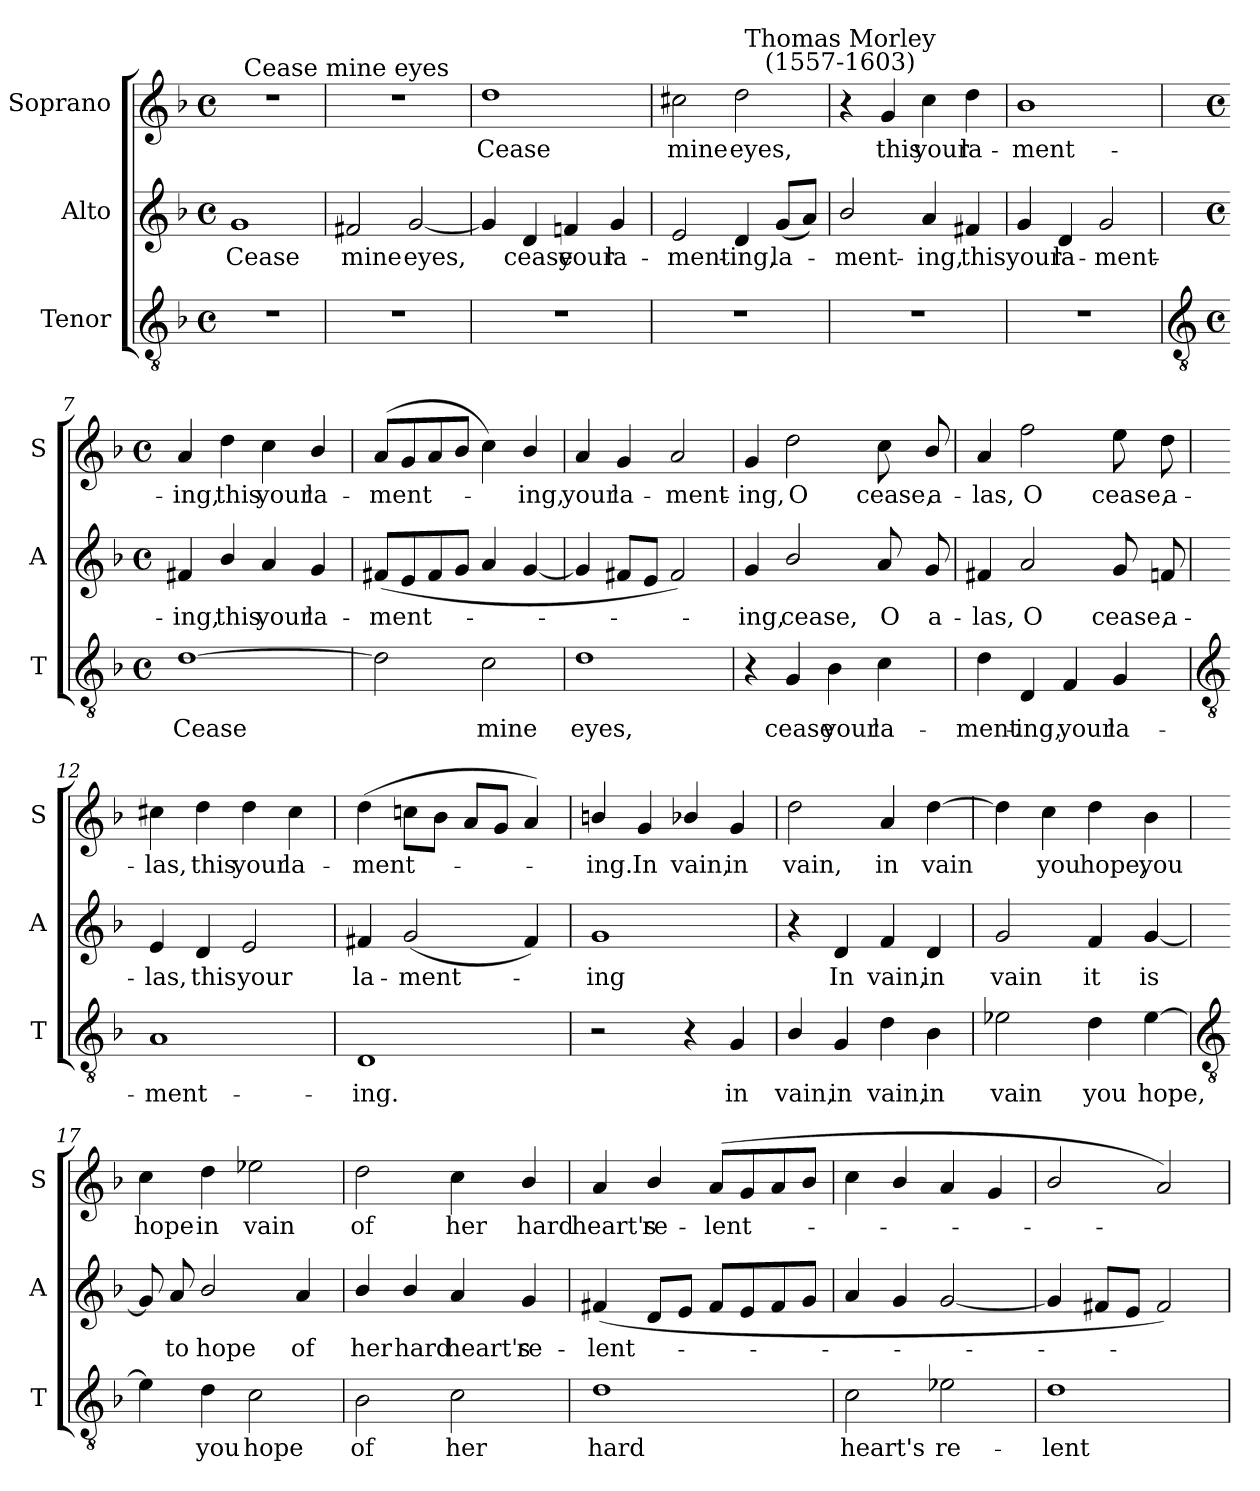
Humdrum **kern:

**kern	**text	**kern	**text	**kern	**text
*part3	*part3	*part2	*part2	*part1	*part1
*staff3	*staff3	*staff2	*staff2	*staff1	*staff1
*I"Tenor	*	*I"Alto	*	*I"Soprano	*
*I'T	*	*I'A	*	*I'S	*
*clefGv2	*	*clefG2	*	*clefG2	*
*k[b-]	*	*k[b-]	*	*k[b-]	*
*F:	*	*F:	*	*F:	*
*M4/4	*	*M4/4	*	*M4/4	*
*met(c)	*	*met(c)	*	*met(c)	*
=1	=1	=1	=1	=1	=1
!	!	!	!LO:LY:b	!	!
1r	.	1g	Cease	1r	.
=2	=2	=2	=2	=2	=2
!	!	!	!	!LO:TX:a:cj:t=Cease mine eyes	!
!	!	!	!LO:LY:b	!	!
1r	.	2f#X	mine	1r	.
!	!	!	!LO:LY:b	!	!
.	.	[2g	eyes,	.	.
=3	=3	=3	=3	=3	=3
!	!	!	!	!	!LO:LY:b
1r	.	4g]	.	1dd	Cease
!	!	!	!LO:LY:b	!	!
.	.	4d	cease	.	.
!	!	!	!LO:LY:b	!	!
.	.	4fn	your	.	.
!	!	!	!LO:LY:b	!	!
.	.	4g	la-	.	.
=4	=4	=4	=4	=4	=4
!	!	!	!LO:LY:b	!	!LO:LY:b
1r	.	2e	-ment-	2cc#X	mine
!	!	!	!LO:LY:b	!	!LO:LY:b
.	.	4d	-ing,	2dd	eyes,
!	!	!	!LO:LY:b	!	!
.	.	(<8gL	la-	.	.
.	.	8aJ)	.	.	.
=5	=5	=5	=5	=5	=5
!	!	!	!	!LO:TX:a:cj:t=Thomas Morley\n(1557-1603)	!
!	!	!	!LO:LY:b	!	!
1r	.	2b-/	ment-	4r	.
!	!	!	!	!	!LO:LY:b
.	.	.	.	4g	this
!	!	!	!LO:LY:b	!	!LO:LY:b
.	.	4a	-ing,	4cc	your
!	!	!	!LO:LY:b	!	!LO:LY:b
.	.	4f#X	this	4dd	la-
=6	=6	=6	=6	=6	=6
!	!	!	!LO:LY:b	!	!LO:LY:b
1r	.	4g	your	1b-	-ment-
!	!	!	!LO:LY:b	!	!
.	.	4d	la-	.	.
!	!	!	!LO:LY:b	!	!
.	.	2g	-ment-	.	.
!!LO:LB:g=z
=7	=7	=7	=7	=7	=7
*clefGv2	*	*	*	*	*
*M4/4	*	*M4/4	*	*M4/4	*
*met(c)	*	*met(c)	*	*met(c)	*
!	!LO:LY:b	!	!LO:LY:b	!	!LO:LY:b
[1d	Cease	4f#X	-ing,	4a	-ing,
!	!	!	!LO:LY:b	!	!LO:LY:b
.	.	4b-/	this	4dd	this
!	!	!	!LO:LY:b	!	!LO:LY:b
.	.	4a	your	4cc	your
!	!	!	!LO:LY:b	!	!LO:LY:b
.	.	4g	la-	4b-/	la-
=8	=8	=8	=8	=8	=8
!	!	!	!LO:LY:b	!	!LO:LY:b
2d]	.	(<8f#XL	-ment-	(<8aL	-ment-
.	.	8e	.	8g	.
.	.	8f#	.	8a	.
.	.	8gJ	.	8b-J	.
!	!LO:LY:b	!	!	!	!
2c	mine	4a	.	4cc)	.
!	!	!	!	!	!LO:LY:b
.	.	[4g	.	4b-/	ing,
=9	=9	=9	=9	=9	=9
!	!LO:LY:b	!	!	!	!LO:LY:b
1d	eyes,	4g]	.	4a	your
!	!	!	!	!	!LO:LY:b
.	.	8f#XL	.	4g	la-
.	.	8eJ	.	.	.
!	!	!	!	!	!LO:LY:b
.	.	2f#)	.	2a	-ment-
=10	=10	=10	=10	=10	=10
!	!	!	!LO:LY:b	!	!LO:LY:b
4r	.	4g	ing,	4g	-ing,
!	!LO:LY:b	!	!LO:LY:b	!	!LO:LY:b
4G	cease	2b-/	cease,	2dd	O
!	!LO:LY:b	!	!	!	!
4B-	your	.	.	.	.
!	!LO:LY:b	!	!LO:LY:b	!	!LO:LY:b
4c	la-	8a	O	8cc	cease,
!	!	!	!LO:LY:b	!	!LO:LY:b
.	.	8g	a-	8b-/	a-
=11	=11	=11	=11	=11	=11
!	!LO:LY:b	!	!LO:LY:b	!	!LO:LY:b
4d	-ment-	4f#X	-las,	4a	-las,
!	!LO:LY:b	!	!LO:LY:b	!	!LO:LY:b
4D	-ing,	2a	O	2ff	O
!	!LO:LY:b	!	!	!	!
4F	your	.	.	.	.
!	!LO:LY:b	!	!LO:LY:b	!	!LO:LY:b
4G	la-	8g	cease,	8ee	cease,
!	!	!	!LO:LY:b	!	!LO:LY:b
.	.	8fn	a-	8dd	a-
!!LO:LB:g=z
=12	=12	=12	=12	=12	=12
*clefGv2	*	*	*	*	*
!	!LO:LY:b	!	!LO:LY:b	!	!LO:LY:b
1A	-ment-	4e	-las,	4cc#X	-las,
!	!	!	!LO:LY:b	!	!LO:LY:b
.	.	4d	this	4dd	this
!	!	!	!LO:LY:b	!	!LO:LY:b
.	.	2e	your	4dd	your
!	!	!	!	!	!LO:LY:b
.	.	.	.	4cc#	la-
=13	=13	=13	=13	=13	=13
!	!LO:LY:b	!	!LO:LY:b	!	!LO:LY:b
1D	-ing.	4f#X	la-	(<4dd	-ment-
!	!	!	!LO:LY:b	!	!
.	.	(<2g	-ment-	8ccnL	.
.	.	.	.	8b-J	.
.	.	.	.	8aL	.
.	.	.	.	8gJ	.
.	.	4f#)	.	4a)	.
=14	=14	=14	=14	=14	=14
!	!	!	!LO:LY:b	!	!LO:LY:b
2r	.	1g	ing	4bn/	ing.
!	!	!	!	!	!LO:LY:b
.	.	.	.	4g	In
!	!	!	!	!	!LO:LY:b
4r	.	.	.	4b-X/	vain,
!	!LO:LY:b	!	!	!	!LO:LY:b
4G	in	.	.	4g	in
=15	=15	=15	=15	=15	=15
!	!LO:LY:b	!	!	!	!LO:LY:b
4B-/	vain,	4r	.	2dd	vain,
!	!LO:LY:b	!	!LO:LY:b	!	!
4G	in	4d	In	.	.
!	!LO:LY:b	!	!LO:LY:b	!	!LO:LY:b
4d	vain,	4f	vain,	4a	in
!	!LO:LY:b	!	!LO:LY:b	!	!LO:LY:b
4B-	in	4d	in	[4dd	vain
=16	=16	=16	=16	=16	=16
!	!LO:LY:b	!	!LO:LY:b	!	!
2e-X	vain	2g	vain	4dd]	.
!	!	!	!	!	!LO:LY:b
.	.	.	.	4cc	you
!	!LO:LY:b	!	!LO:LY:b	!	!LO:LY:b
4d	you	4f	it	4dd	hope,
!	!LO:LY:b	!	!LO:LY:b	!	!LO:LY:b
[4e-	hope,	[4g	is	4b-	you
!!LO:LB:g=z
=17	=17	=17	=17	=17	=17
*clefGv2	*	*	*	*	*
!	!	!	!	!	!LO:LY:b
4e-]	.	8g]	.	4cc	hope
!	!	!	!LO:LY:b	!	!
.	.	8a	to	.	.
!	!LO:LY:b	!	!LO:LY:b	!	!LO:LY:b
4d	you	2b-/	hope	4dd	in
!	!LO:LY:b	!	!	!	!LO:LY:b
2c	hope	.	.	2ee-X	vain
!	!	!	!LO:LY:b	!	!
.	.	4a	of	.	.
=18	=18	=18	=18	=18	=18
!	!LO:LY:b	!	!LO:LY:b	!	!LO:LY:b
2B-	of	4b-/	her	2dd	of
!	!	!	!LO:LY:b	!	!
.	.	4b-/	hard	.	.
!	!LO:LY:b	!	!LO:LY:b	!	!LO:LY:b
2c	her	4a	heart's	4cc	her
!	!	!	!LO:LY:b	!	!LO:LY:b
.	.	4g	re-	4b-/	hard
=19	=19	=19	=19	=19	=19
!	!LO:LY:b	!	!LO:LY:b	!	!LO:LY:b
1d	hard	(<4f#X	-lent-	4a	heart's
!	!	!	!	!	!LO:LY:b
.	.	8dL	.	4b-/	re-
.	.	8eJ	.	.	.
!	!	!	!	!	!LO:LY:b
.	.	8f#L	.	(<8aL	-lent-
.	.	8e	.	8g	.
.	.	8f#	.	8a	.
.	.	8gJ	.	8b-J	.
=20	=20	=20	=20	=20	=20
!	!LO:LY:b	!	!	!	!
2c	heart's	4a	.	4cc	.
.	.	4g	.	4b-/	.
!	!LO:LY:b	!	!	!	!
2e-X	re-	[2g	.	4a	.
.	.	.	.	4g	.
=21	=21	=21	=21	=21	=21
!	!LO:LY:b	!	!	!	!
1d	-lent-	4g]	.	2b-/	.
.	.	8f#XL	.	.	.
.	.	8eJ	.	.	.
.	.	2f#)	.	2a)	.
=	=	=	=	=	=
*-	*-	*-	*-	*-	*-
